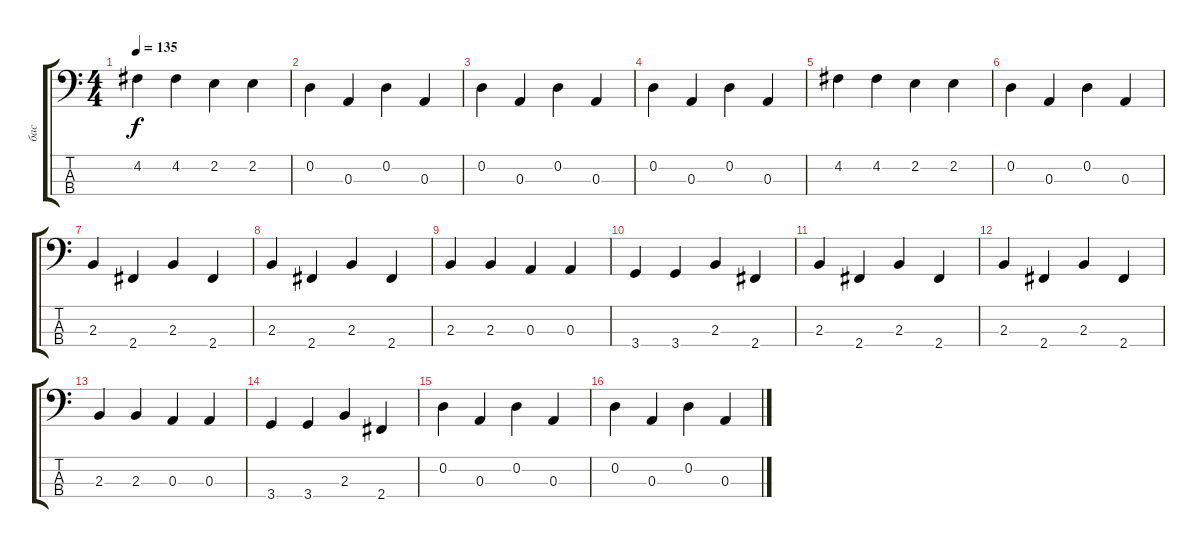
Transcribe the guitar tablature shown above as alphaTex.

\track ("бас" "бас") {instrument electricbassfinger}
\staff {score tabs}
\tuning (G2 D2 A1 E1) {hide}
\ts (4 4)
\tempo 135
\clef f4
\ks c
4.2.4{dy f} 4.2.4 2.2.4 2.2.4 |
0.2.4 0.3.4 0.2.4 0.3.4 |
0.2.4 0.3.4 0.2.4 0.3.4 |
0.2.4 0.3.4 0.2.4 0.3.4 |
4.2.4 4.2.4 2.2.4 2.2.4 |
0.2.4 0.3.4 0.2.4 0.3.4 |
2.3.4 2.4.4 2.3.4 2.4.4 |
2.3.4 2.4.4 2.3.4 2.4.4 |
2.3.4 2.3.4 0.3.4 0.3.4 |
3.4.4 3.4.4 2.3.4 2.4.4 |
2.3.4 2.4.4 2.3.4 2.4.4 |
2.3.4 2.4.4 2.3.4 2.4.4 |
2.3.4 2.3.4 0.3.4 0.3.4 |
3.4.4 3.4.4 2.3.4 2.4.4 |
0.2.4 0.3.4 0.2.4 0.3.4 |
0.2.4 0.3.4 0.2.4 0.3.4
